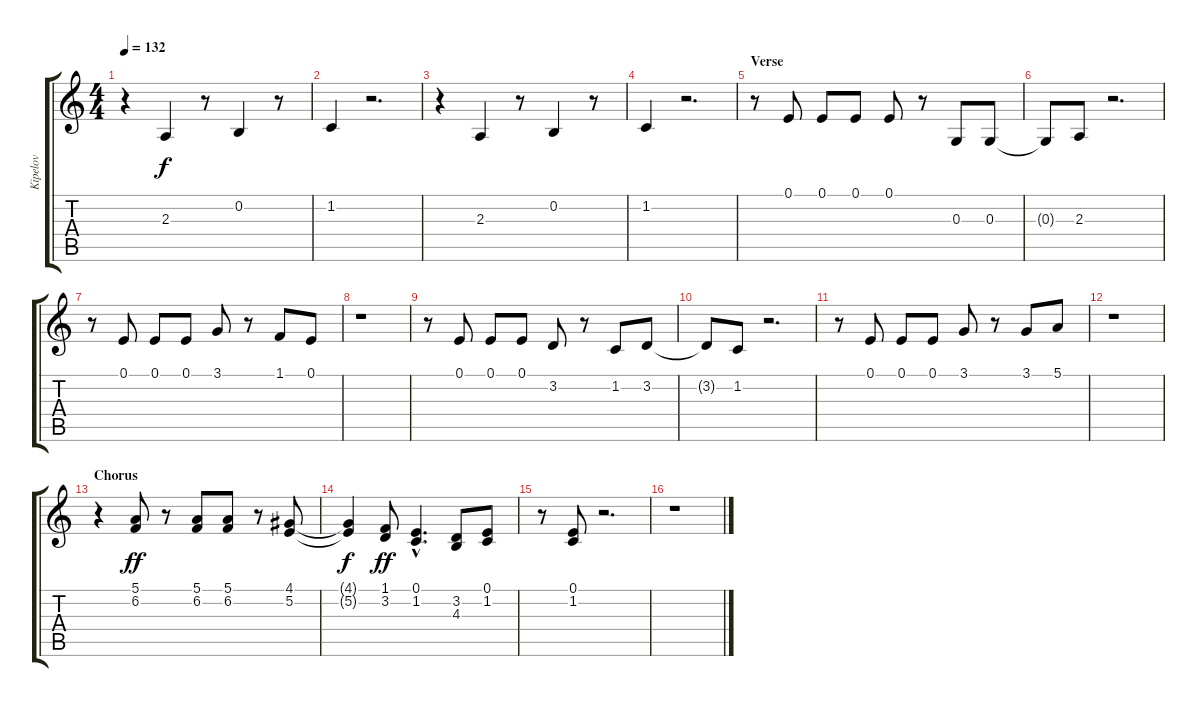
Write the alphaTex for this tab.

\track ("Kipelov" "Kipelov") {instrument altosax}
\staff {score tabs}
\tuning (E4 B3 G3 D3 A2 E2) {hide}
\ts (4 4)
\tempo 132
\clef g2
\ks c
r.4{dy f} 2.3.4 r.8 0.2.4 r.8 |
1.2.4 r.2{d} |
r.4 2.3.4 r.8 0.2.4 r.8 |
1.2.4 r.2{d} |
\section ("" "Verse")
r.8 0.1.8 0.1.8 0.1.8 0.1.8 r.8 0.3.8 0.3.8 |
0.3{t}.8 2.3.8 r.2{d} |
r.8 0.1.8 0.1.8 0.1.8 3.1.8 r.8 1.1.8 0.1.8 |
r.1 |
r.8 0.1.8 0.1.8 0.1.8 3.2.8 r.8 1.2.8 3.2.8 |
3.2{t}.8 1.2.8 r.2{d} |
r.8 0.1.8 0.1.8 0.1.8 3.1.8 r.8 3.1.8 5.1.8 |
r.1 |
\section ("" "Chorus")
r.4 (5.1 6.2).8{dy ff} r.8 (5.1 6.2).8 (5.1 6.2).8 r.8 (4.1 5.2).8 |
(4.1{t} 5.2{t}).4{dy f} (1.1 3.2).8{dy ff} (0.1{hac} 1.2{hac}).4{d} (3.2 4.3).8 (0.1 1.2).8 |
r.8 (0.1 1.2).8 r.2{d} |
r.1
